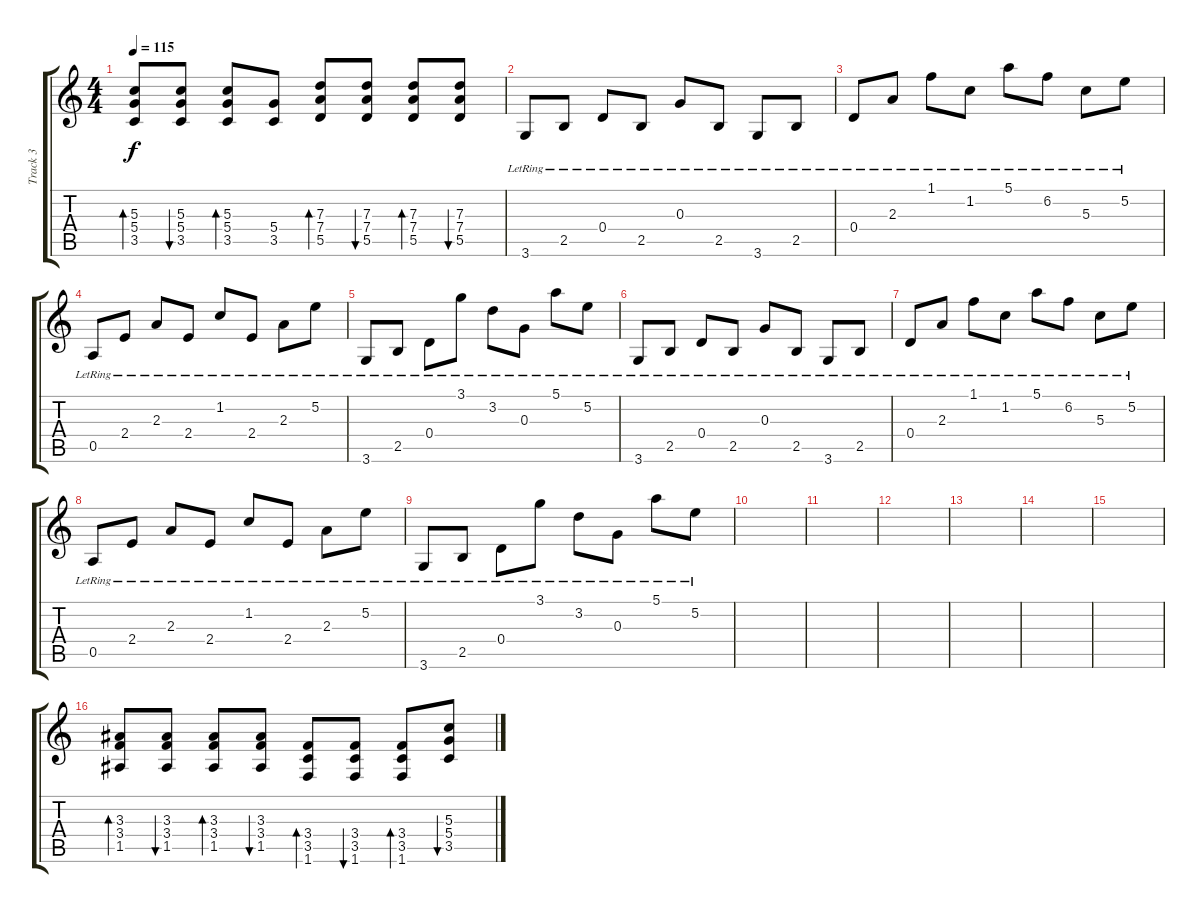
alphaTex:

\track ("Track 3" "Track 3") {instrument electricguitarclean}
\staff {score tabs}
\tuning (E4 B3 G3 D3 A2 E2) {hide}
\ts (4 4)
\tempo 115
\clef g2
\ks c
(5.3 5.4 3.5).8{bd 60 dy f} (5.3 5.4 3.5).8{bu 60} (5.3 5.4 3.5).8{bd 60} (5.4 3.5).8 (7.3 7.4 5.5).8{bd 60} (7.3 7.4 5.5).8{bu 60} (7.3 7.4 5.5).8{bd 60} (7.3 7.4 5.5).8{bu 60} |
3.6{lr}.8 2.5{lr}.8 0.4{lr}.8 2.5{lr}.8 0.3{lr}.8 2.5{lr}.8 3.6{lr}.8 2.5{lr}.8 |
0.4{lr}.8 2.3{lr}.8 1.1{lr}.8 1.2{lr}.8 5.1{lr}.8 6.2{lr}.8 5.3{lr}.8 5.2{lr}.8 |
0.5{lr}.8 2.4{lr}.8 2.3{lr}.8 2.4{lr}.8 1.2{lr}.8 2.4{lr}.8 2.3{lr}.8 5.2{lr}.8 |
3.6{lr}.8 2.5{lr}.8 0.4{lr}.8 3.1{lr}.8 3.2{lr}.8 0.3{lr}.8 5.1{lr}.8 5.2{lr}.8 |
3.6{lr}.8 2.5{lr}.8 0.4{lr}.8 2.5{lr}.8 0.3{lr}.8 2.5{lr}.8 3.6{lr}.8 2.5{lr}.8 |
0.4{lr}.8 2.3{lr}.8 1.1{lr}.8 1.2{lr}.8 5.1{lr}.8 6.2{lr}.8 5.3{lr}.8 5.2{lr}.8 |
0.5{lr}.8 2.4{lr}.8 2.3{lr}.8 2.4{lr}.8 1.2{lr}.8 2.4{lr}.8 2.3{lr}.8 5.2{lr}.8 |
3.6{lr}.8 2.5{lr}.8 0.4{lr}.8 3.1{lr}.8 3.2{lr}.8 0.3{lr}.8 5.1{lr}.8 5.2{lr}.8 |
|
|
|
|
|
|
(3.3 3.4 1.5).8{bd 60} (3.3 3.4 1.5).8{bu 60} (3.3 3.4 1.5).8{bd 60} (3.3 3.4 1.5).8{bu 60} (3.4 3.5 1.6).8{bd 60} (3.4 3.5 1.6).8{bu 60} (3.4 3.5 1.6).8{bd 60} (5.3 5.4 3.5).8{bu 60}
